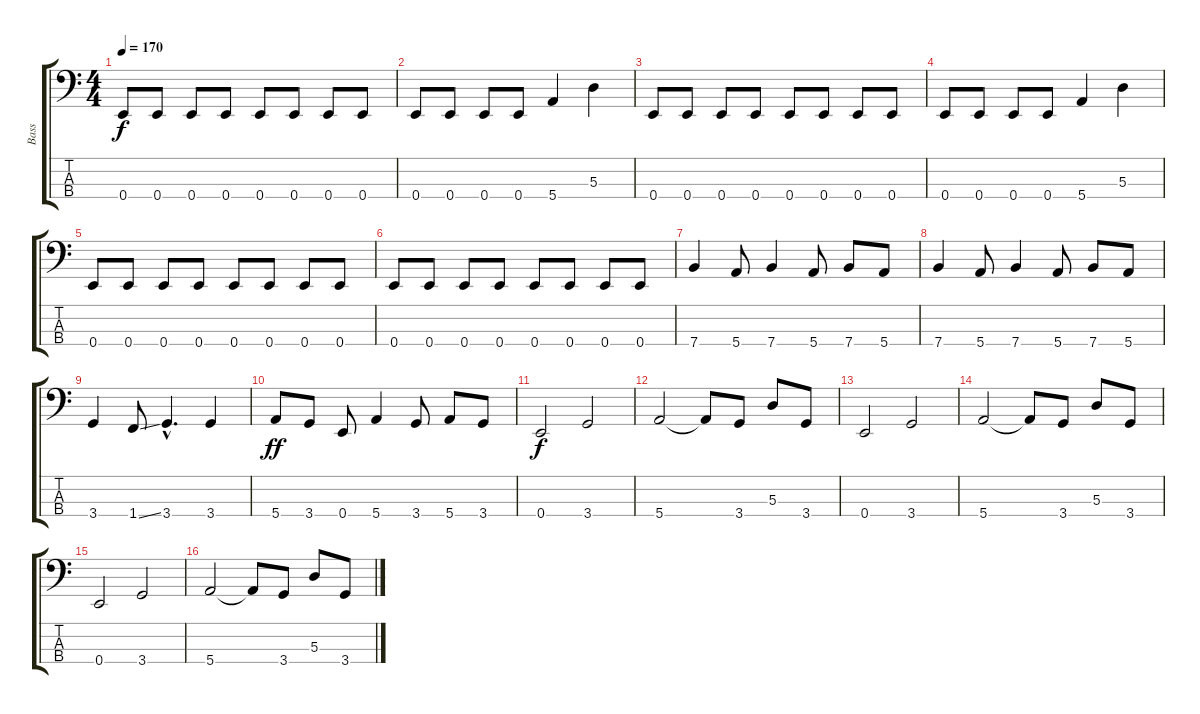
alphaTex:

\track ("Bass" "Bass") {instrument electricbasspick}
\staff {score tabs}
\tuning (G2 D2 A1 E1) {hide}
\ts (4 4)
\tempo 170
\clef f4
\ks c
0.4.8{dy f} 0.4.8 0.4.8 0.4.8 0.4.8 0.4.8 0.4.8 0.4.8 |
0.4.8 0.4.8 0.4.8 0.4.8 5.4.4 5.3.4 |
0.4.8 0.4.8 0.4.8 0.4.8 0.4.8 0.4.8 0.4.8 0.4.8 |
0.4.8 0.4.8 0.4.8 0.4.8 5.4.4 5.3.4 |
0.4.8 0.4.8 0.4.8 0.4.8 0.4.8 0.4.8 0.4.8 0.4.8 |
0.4.8 0.4.8 0.4.8 0.4.8 0.4.8 0.4.8 0.4.8 0.4.8 |
7.4.4 5.4.8 7.4.4 5.4.8 7.4.8 5.4.8 |
7.4.4 5.4.8 7.4.4 5.4.8 7.4.8 5.4.8 |
3.4.4 1.4{ss}.8 3.4{hac}.4{d} 3.4.4 |
5.4.8{dy ff} 3.4.8 0.4.8 5.4.4 3.4.8 5.4.8 3.4.8 |
0.4.2{dy f} 3.4.2 |
5.4.2 5.4{t}.8 3.4.8 5.3.8 3.4.8 |
0.4.2 3.4.2 |
5.4.2 5.4{t}.8 3.4.8 5.3.8 3.4.8 |
0.4.2 3.4.2 |
5.4.2 5.4{t}.8 3.4.8 5.3.8 3.4.8
